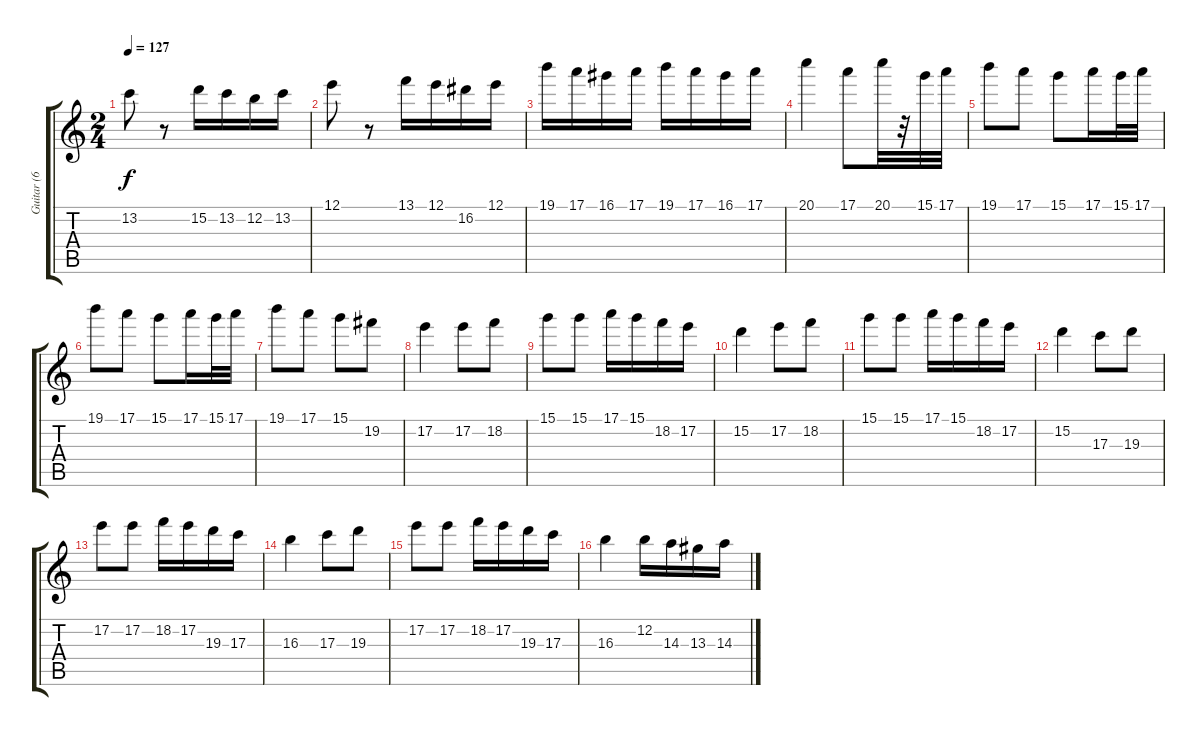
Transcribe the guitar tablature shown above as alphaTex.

\track ("Guitar (6 strings)" "Guitar (6 ") {instrument distortionguitar}
\staff {score tabs}
\tuning (E4 B3 G3 D3 A2 E2) {hide}
\ts (2 4)
\tempo 127
\clef g2
\ks c
13.2.8{dy f} r.8 15.2.16 13.2.16 12.2.16 13.2.16 |
12.1.8 r.8 13.1.16 12.1.16 16.2.16 12.1.16 |
19.1.16 17.1.16 16.1.16 17.1.16 19.1.16 17.1.16 16.1.16 17.1.16 |
20.1.4 17.1.8 20.1.32 r.32 15.1.32 17.1.32 |
19.1.8 17.1.8 15.1.8 17.1.16 15.1.32 17.1.32 |
19.1.8 17.1.8 15.1.8 17.1.16 15.1.32 17.1.32 |
19.1.8 17.1.8 15.1.8 19.2.8 |
17.2.4 17.2.8 18.2.8 |
15.1.8 15.1.8 17.1.16 15.1.16 18.2.16 17.2.16 |
15.2.4 17.2.8 18.2.8 |
15.1.8 15.1.8 17.1.16 15.1.16 18.2.16 17.2.16 |
15.2.4 17.3.8 19.3.8 |
17.2.8 17.2.8 18.2.16 17.2.16 19.3.16 17.3.16 |
16.3.4 17.3.8 19.3.8 |
17.2.8 17.2.8 18.2.16 17.2.16 19.3.16 17.3.16 |
16.3.4 12.2.16 14.3.16 13.3.16 14.3.16
